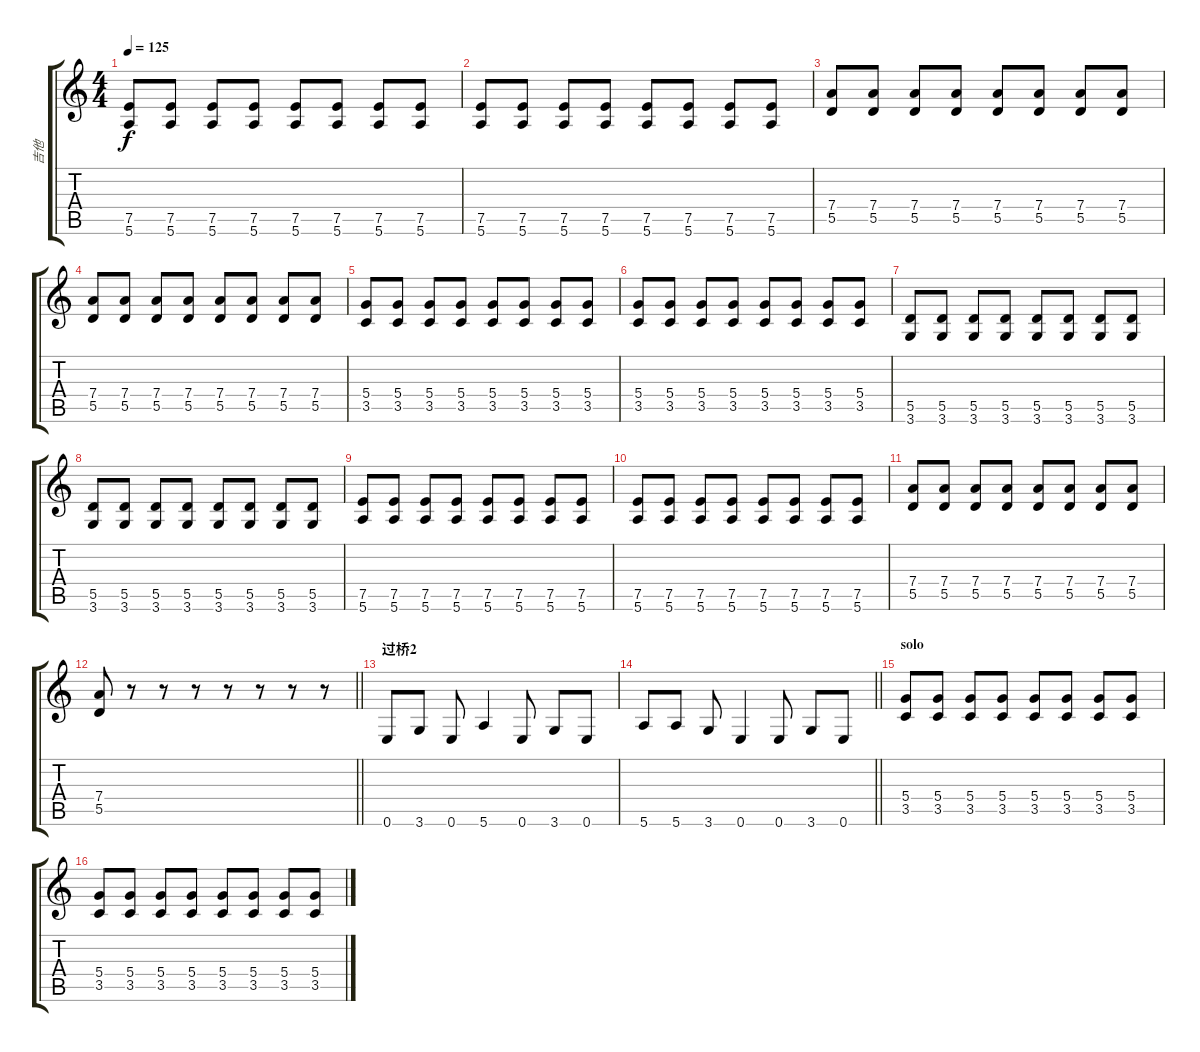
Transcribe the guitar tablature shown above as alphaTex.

\track ("吉他" "吉他") {instrument distortionguitar}
\staff {score tabs}
\tuning (E4 B3 G3 D3 A2 E2) {hide}
\ts (4 4)
\tempo 125
\clef g2
\ks c
(7.5 5.6).8{dy f} (7.5 5.6).8 (7.5 5.6).8 (7.5 5.6).8 (7.5 5.6).8 (7.5 5.6).8 (7.5 5.6).8 (7.5 5.6).8 |
(7.5 5.6).8 (7.5 5.6).8 (7.5 5.6).8 (7.5 5.6).8 (7.5 5.6).8 (7.5 5.6).8 (7.5 5.6).8 (7.5 5.6).8 |
(7.4 5.5).8 (7.4 5.5).8 (7.4 5.5).8 (7.4 5.5).8 (7.4 5.5).8 (7.4 5.5).8 (7.4 5.5).8 (7.4 5.5).8 |
(7.4 5.5).8 (7.4 5.5).8 (7.4 5.5).8 (7.4 5.5).8 (7.4 5.5).8 (7.4 5.5).8 (7.4 5.5).8 (7.4 5.5).8 |
(5.4 3.5).8 (5.4 3.5).8 (5.4 3.5).8 (5.4 3.5).8 (5.4 3.5).8 (5.4 3.5).8 (5.4 3.5).8 (5.4 3.5).8 |
(5.4 3.5).8 (5.4 3.5).8 (5.4 3.5).8 (5.4 3.5).8 (5.4 3.5).8 (5.4 3.5).8 (5.4 3.5).8 (5.4 3.5).8 |
(5.5 3.6).8 (5.5 3.6).8 (5.5 3.6).8 (5.5 3.6).8 (5.5 3.6).8 (5.5 3.6).8 (5.5 3.6).8 (5.5 3.6).8 |
(5.5 3.6).8 (5.5 3.6).8 (5.5 3.6).8 (5.5 3.6).8 (5.5 3.6).8 (5.5 3.6).8 (5.5 3.6).8 (5.5 3.6).8 |
(7.5 5.6).8 (7.5 5.6).8 (7.5 5.6).8 (7.5 5.6).8 (7.5 5.6).8 (7.5 5.6).8 (7.5 5.6).8 (7.5 5.6).8 |
(7.5 5.6).8 (7.5 5.6).8 (7.5 5.6).8 (7.5 5.6).8 (7.5 5.6).8 (7.5 5.6).8 (7.5 5.6).8 (7.5 5.6).8 |
(7.4 5.5).8 (7.4 5.5).8 (7.4 5.5).8 (7.4 5.5).8 (7.4 5.5).8 (7.4 5.5).8 (7.4 5.5).8 (7.4 5.5).8 |
\barLineRight lightlight
(7.4 5.5).8 r.8 r.8 r.8 r.8 r.8 r.8 r.8 |
\section ("" "过桥2")
0.6.8 3.6.8 0.6.8 5.6.4 0.6.8 3.6.8 0.6.8 |
\barLineRight lightlight
5.6.8 5.6.8 3.6.8 0.6.4 0.6.8 3.6.8 0.6.8 |
\section ("" "solo")
(5.4 3.5).8 (5.4 3.5).8 (5.4 3.5).8 (5.4 3.5).8 (5.4 3.5).8 (5.4 3.5).8 (5.4 3.5).8 (5.4 3.5).8 |
(5.4 3.5).8 (5.4 3.5).8 (5.4 3.5).8 (5.4 3.5).8 (5.4 3.5).8 (5.4 3.5).8 (5.4 3.5).8 (5.4 3.5).8
